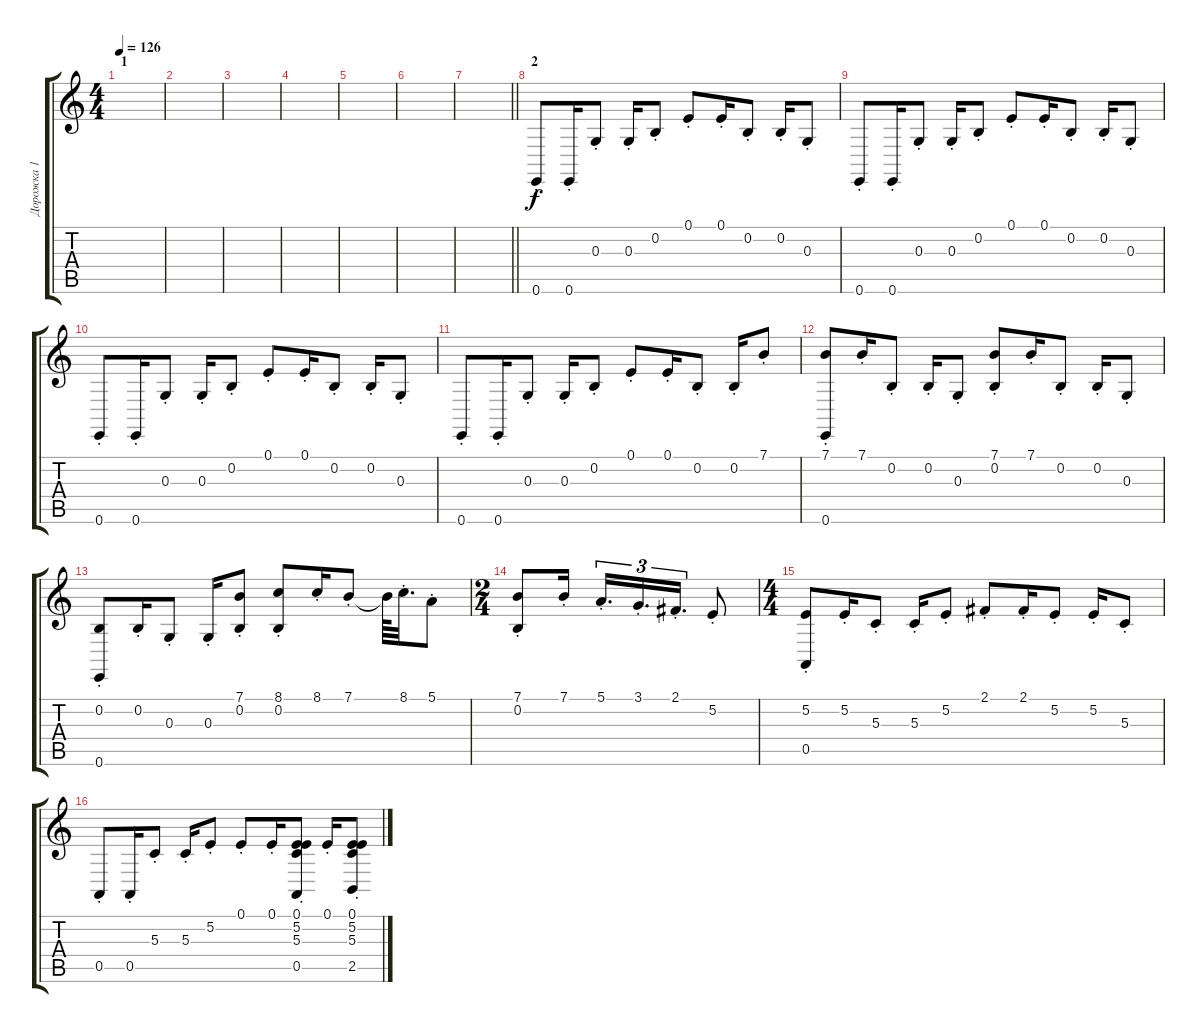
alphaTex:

\track ("Дорожка 1" "Дорожка 1") {instrument lead2sawtooth}
\staff {score tabs}
\tuning (E4 B3 G3 D3 A2 E2) {hide}
\ts (4 4)
\section ("" "1")
\tempo 126
\clef g2
\ks c
|
|
|
|
|
|
\barLineRight lightlight
|
\section ("" "2")
0.6{st}.8 0.6{st}.16 0.3{st}.8 0.3{st}.16 0.2{st}.8 0.1{st}.8 0.1{st}.16 0.2{st}.8 0.2{st}.16 0.3{st}.8 |
0.6{st}.8 0.6{st}.16 0.3{st}.8 0.3{st}.16 0.2{st}.8 0.1{st}.8 0.1{st}.16 0.2{st}.8 0.2{st}.16 0.3{st}.8 |
0.6{st}.8 0.6{st}.16 0.3{st}.8 0.3{st}.16 0.2{st}.8 0.1{st}.8 0.1{st}.16 0.2{st}.8 0.2{st}.16 0.3{st}.8 |
0.6{st}.8 0.6{st}.16 0.3{st}.8 0.3{st}.16 0.2{st}.8 0.1{st}.8 0.1{st}.16 0.2{st}.8 0.2{st}.16 7.1{st}.8 |
(7.1{st} 0.6{st}).8 7.1{st}.16 0.2{st}.8 0.2{st}.16 0.3{st}.8 (7.1{st} 0.2{st}).8 7.1{st}.16 0.2{st}.8 0.2{st}.16 0.3{st}.8 |
(0.2{st} 0.6{st}).8 0.2{st}.16 0.3{st}.8 0.3{st}.16 (7.1{st} 0.2{st}).8 (8.1{st} 0.2{st}).8 8.1{st}.16 7.1{st}.8 7.1{t}.64 8.1{st}.32{d} 5.1{st}.8 |
\ts (2 4)
(7.1{st} 0.2{st}).8 7.1{st}.16 5.1{st}.16{d tu (3 2)} 3.1{st}.16{d tu (3 2)} 2.1{st}.16{d tu (3 2)} 5.2{st}.8 |
\ts (4 4)
(5.2{st} 0.5{st}).8 5.2{st}.16 5.3{st}.8 5.3{st}.16 5.2{st}.8 2.1{st}.8 2.1{st}.16 5.2{st}.8 5.2{st}.16 5.3{st}.8 |
0.5{st}.8 0.5{st}.16 5.3{st}.8 5.3{st}.16 5.2{st}.8 0.1{st}.8 0.1{st}.16 (0.1{st} 5.2{st} 5.3{st} 0.5{st}).8 0.1{st}.16 (0.1{st} 5.2{st} 5.3{st} 2.5{st}).8
